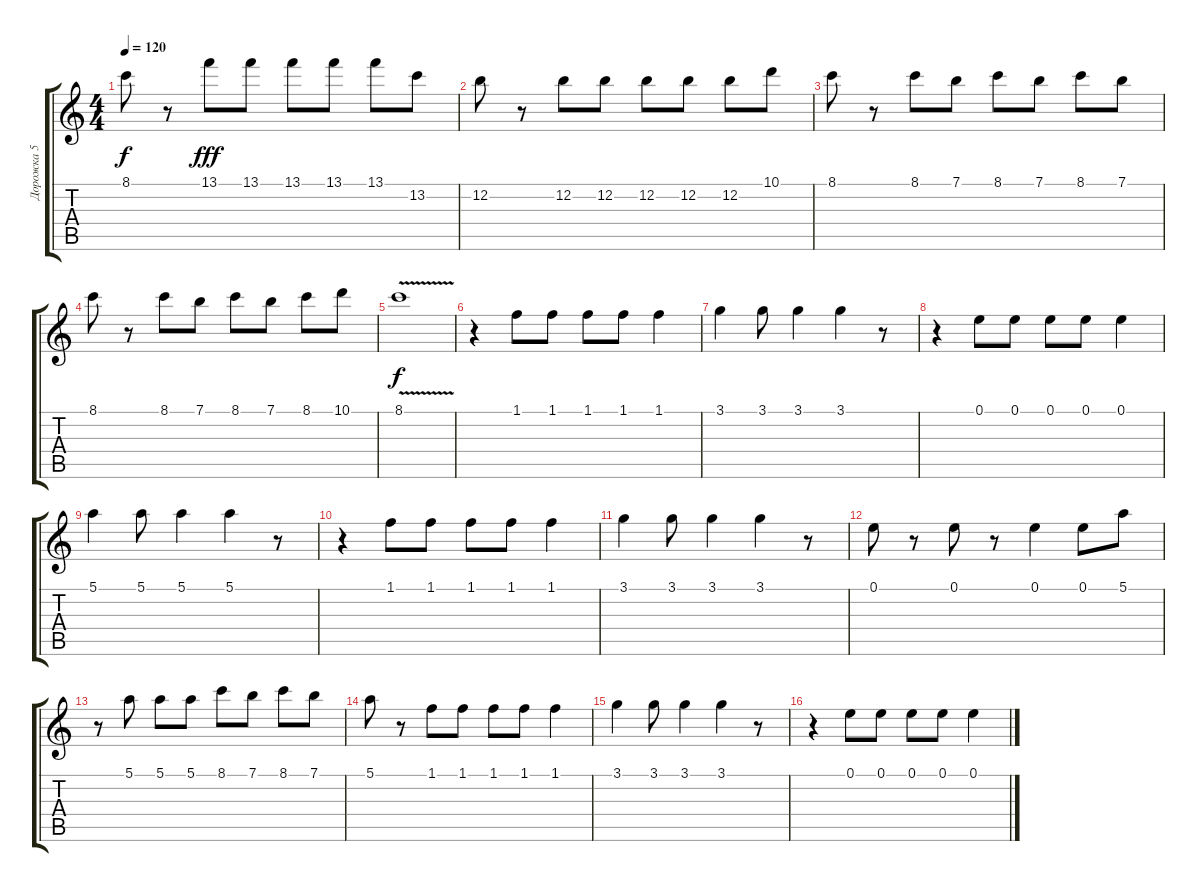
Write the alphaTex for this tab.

\track ("Дорожка 5" "Дорожка 5") {instrument acousticguitarsteel}
\staff {score tabs}
\tuning (E4 B3 G3 D3 A2 E2) {hide}
\ts (4 4)
\tempo 120
\clef g2
\ks c
8.1.8{dy f} r.8 13.1.8{dy fff} 13.1.8 13.1.8 13.1.8 13.1.8 13.2.8 |
12.2.8 r.8 12.2.8 12.2.8 12.2.8 12.2.8 12.2.8 10.1.8 |
8.1.8 r.8 8.1.8 7.1.8 8.1.8 7.1.8 8.1.8 7.1.8 |
8.1.8 r.8 8.1.8 7.1.8 8.1.8 7.1.8 8.1.8 10.1.8 |
8.1{v}.1{dy f} |
r.4 1.1.8 1.1.8 1.1.8 1.1.8 1.1.4 |
3.1.4 3.1.8 3.1.4 3.1.4 r.8 |
r.4 0.1.8 0.1.8 0.1.8 0.1.8 0.1.4 |
5.1.4 5.1.8 5.1.4 5.1.4 r.8 |
r.4 1.1.8 1.1.8 1.1.8 1.1.8 1.1.4 |
3.1.4 3.1.8 3.1.4 3.1.4 r.8 |
0.1.8 r.8 0.1.8 r.8 0.1.4 0.1.8 5.1.8 |
r.8 5.1.8 5.1.8 5.1.8 8.1.8 7.1.8 8.1.8 7.1.8 |
5.1.8 r.8 1.1.8 1.1.8 1.1.8 1.1.8 1.1.4 |
3.1.4 3.1.8 3.1.4 3.1.4 r.8 |
r.4 0.1.8 0.1.8 0.1.8 0.1.8 0.1.4
